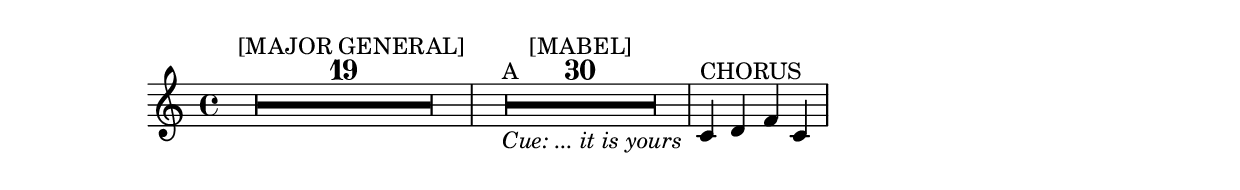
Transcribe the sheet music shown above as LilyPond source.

%% Do not edit this file; it is automatically
%% generated from LSR http://lsr.dsi.unimi.it
%% This file is in the public domain.
\version "2.13.29"

\header {
  lsrtags = "rhythms, text"

%% Translation of GIT committish: 0b55335aeca1de539bf1125b717e0c21bb6fa31b
texidoces = "
Los elementos de marcado aplicados a un silencio multicompás se
centran encima o debajo de éste.  Los elementos de marcado extensos
que se adjuntan a silencios multicompás no producen la expansión del
compás.  Para expandir un silencio multicompás de forma que quepa todo
el marcado, utilice un silencio de separación con un marcado aplicado
antes del silencio multicompás.

Observe que el silencio separador produce la inserción de un compás.
El texto aplicado a un siencio sparador de esta forma se alinea por la
izquierda a la posición en que la nota estaría situada dentro del
compás, pero si la longitud del compás está determinada por la
longitud del texto, éste aparecerá centrado.

"

doctitlees = "Marcado de silencios multicompás"

%% Translation of GIT committish: 0a868be38a775ecb1ef935b079000cebbc64de40
  texidocde = "Textbeschriftungen, die an Mehrtaktpausen gehängt wird,
wird über oder unter der Pause zentriert.  Lange Beschriftungen
lassen den Takt nicht breiter werden.  Um eine Mehrtaktpause einer
Beschriftung anzupassen, muss eine unsichtbare Pause mit der
Beschriftung direkt vor der Mehrtkatpause eingesetzt werden.

Man sollte beachten, dass unsichtbare Pausen automatische Taktstriche
nach sich ziehen.  Text, der an eine unsichtbare Pause gehänt wird,
ist links ausgerichtet an der Position, wo die Pause erscheinen
würde.  Wenn aber die Länge des Taktes durch die Länge des Textes
bestimmt wird, sieht es so aus, als ob der Text zentriert gesetzt
ist."

  doctitlede = "Textbeschriftung und Mehrtaktpausen"


%% Translation of GIT committish: 4da4307e396243a5a3bc33a0c2753acac92cb685
  texidocfr = "
Lorsque du texte est attaché à un silence multi-mesures, il sera centré
dans la mesure, au-dessus ou en dessous de la portée.  Afin d'étirer la
mesure dans le cas ou ce texte est relativement long, il suffit
d'insérer un silence invisible auquel on attache le texte en question,
avant le silence multi-mesures.

Rappelez-vous qu'un silence invisible génère une barre de mesure.  Le
texte attaché à ce silence invisible sera alors aligné sur la gauche de
là où serait positionnée la note.  Cependant, si la taille de la mesure
est déterminée par la longueur du texte, il apparaîtra comme centré.

"
  doctitlefr = "Ajout de texte à un silence multi-mesures"

  texidoc = "
Markups attached to a multi-measure rest will be centered above or
below it.  Long markups attached to multi-measure rests do not cause
the measure to expand.  To expand a multi-measure rest to fit the
markup, use a spacer rest with an attached markup before the
multi-measure rest.

Note that the spacer rest causes a bar line to be inserted.  Text
attached to a spacer rest in this way is left-aligned to the position
where the note would be placed in the measure, but if the measure
length is determined by the length of the text, the text will appear to
be centered.

"
  doctitle = "Multi-measure rest markup"
} % begin verbatim

\relative c' {
  \compressFullBarRests
  \textLengthOn
  s1*0^\markup { [MAJOR GENERAL] }
  R1*19
  s1*0_\markup { \italic { Cue: ... it is yours } }
  s1*0^\markup { A }
  R1*30^\markup { [MABEL] }
  \textLengthOff
  c4^\markup { CHORUS } d f c
}
